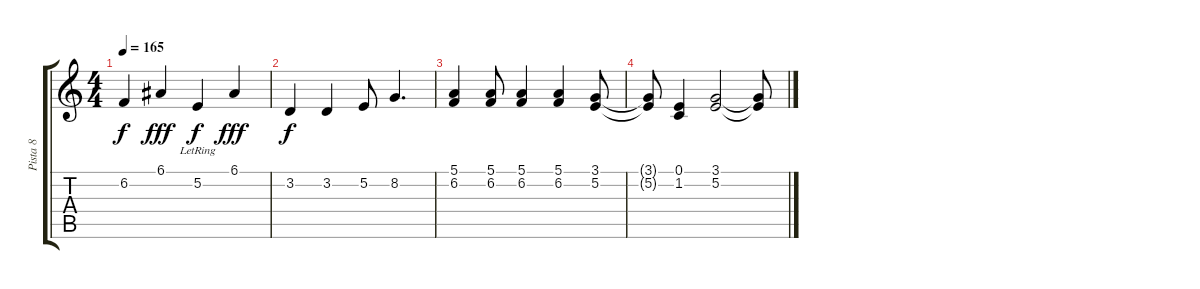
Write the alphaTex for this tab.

\track ("Pista 8" "Pista 8") {instrument electricgrandpiano}
\staff {score tabs}
\tuning (E4 B3 G3 D3 A2 E2) {hide}
\ts (4 4)
\tempo 165
\clef g2
\ks c
6.2{t}.4{dy f} 6.1.4{dy fff} 5.2{lr}.4{dy f} 6.1.4{dy fff} |
3.2.4{dy f} 3.2.4 5.2.8 8.2.4{d} |
(5.1 6.2).4 (5.1 6.2).8 (5.1 6.2).4 (5.1 6.2).4 (3.1 5.2).8 |
(3.1{t} 5.2{t}).8 (0.1 1.2).4 (3.1 5.2).2 (3.1{t} 5.2{t}).8
